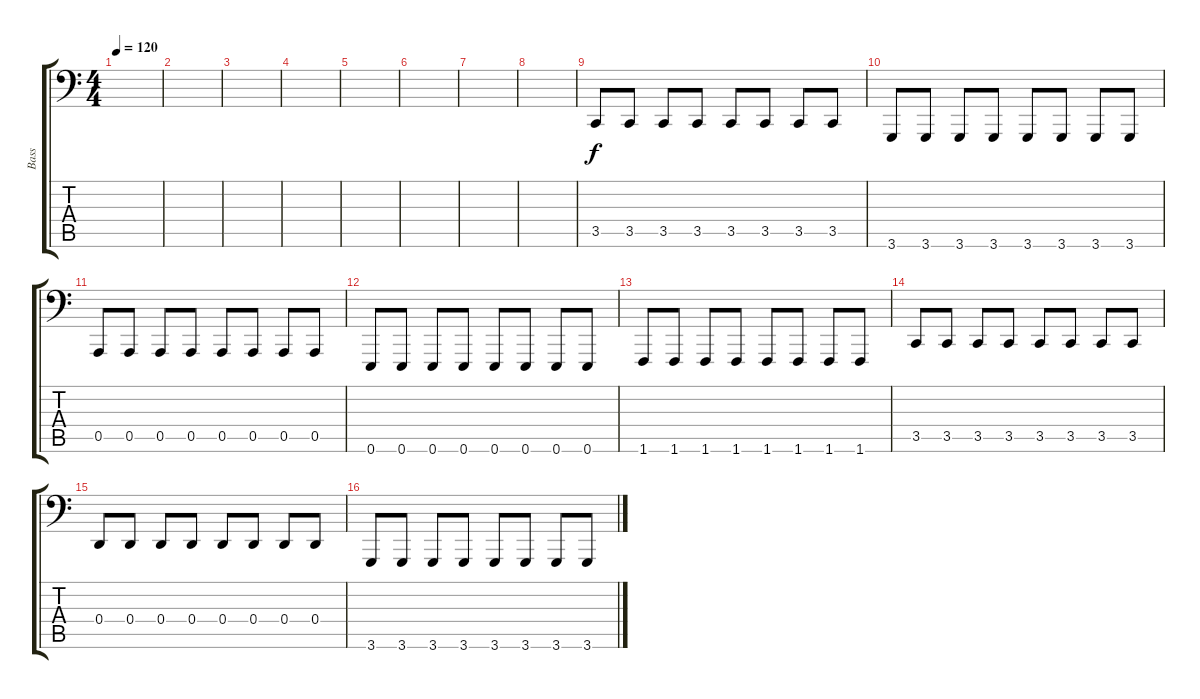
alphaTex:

\track ("Bass" "Bass") {instrument lead8bassandlead}
\staff {score tabs}
\tuning (E3 B2 G2 D2 A1 E1) {hide}
\ts (4 4)
\tempo 120
\clef f4
\ks c
|
|
|
|
|
|
|
|
3.5.8 3.5.8 3.5.8 3.5.8 3.5.8 3.5.8 3.5.8 3.5.8 |
3.6.8 3.6.8 3.6.8 3.6.8 3.6.8 3.6.8 3.6.8 3.6.8 |
0.5.8 0.5.8 0.5.8 0.5.8 0.5.8 0.5.8 0.5.8 0.5.8 |
0.6.8 0.6.8 0.6.8 0.6.8 0.6.8 0.6.8 0.6.8 0.6.8 |
1.6.8 1.6.8 1.6.8 1.6.8 1.6.8 1.6.8 1.6.8 1.6.8 |
3.5.8 3.5.8 3.5.8 3.5.8 3.5.8 3.5.8 3.5.8 3.5.8 |
0.4.8 0.4.8 0.4.8 0.4.8 0.4.8 0.4.8 0.4.8 0.4.8 |
3.6.8 3.6.8 3.6.8 3.6.8 3.6.8 3.6.8 3.6.8 3.6.8
